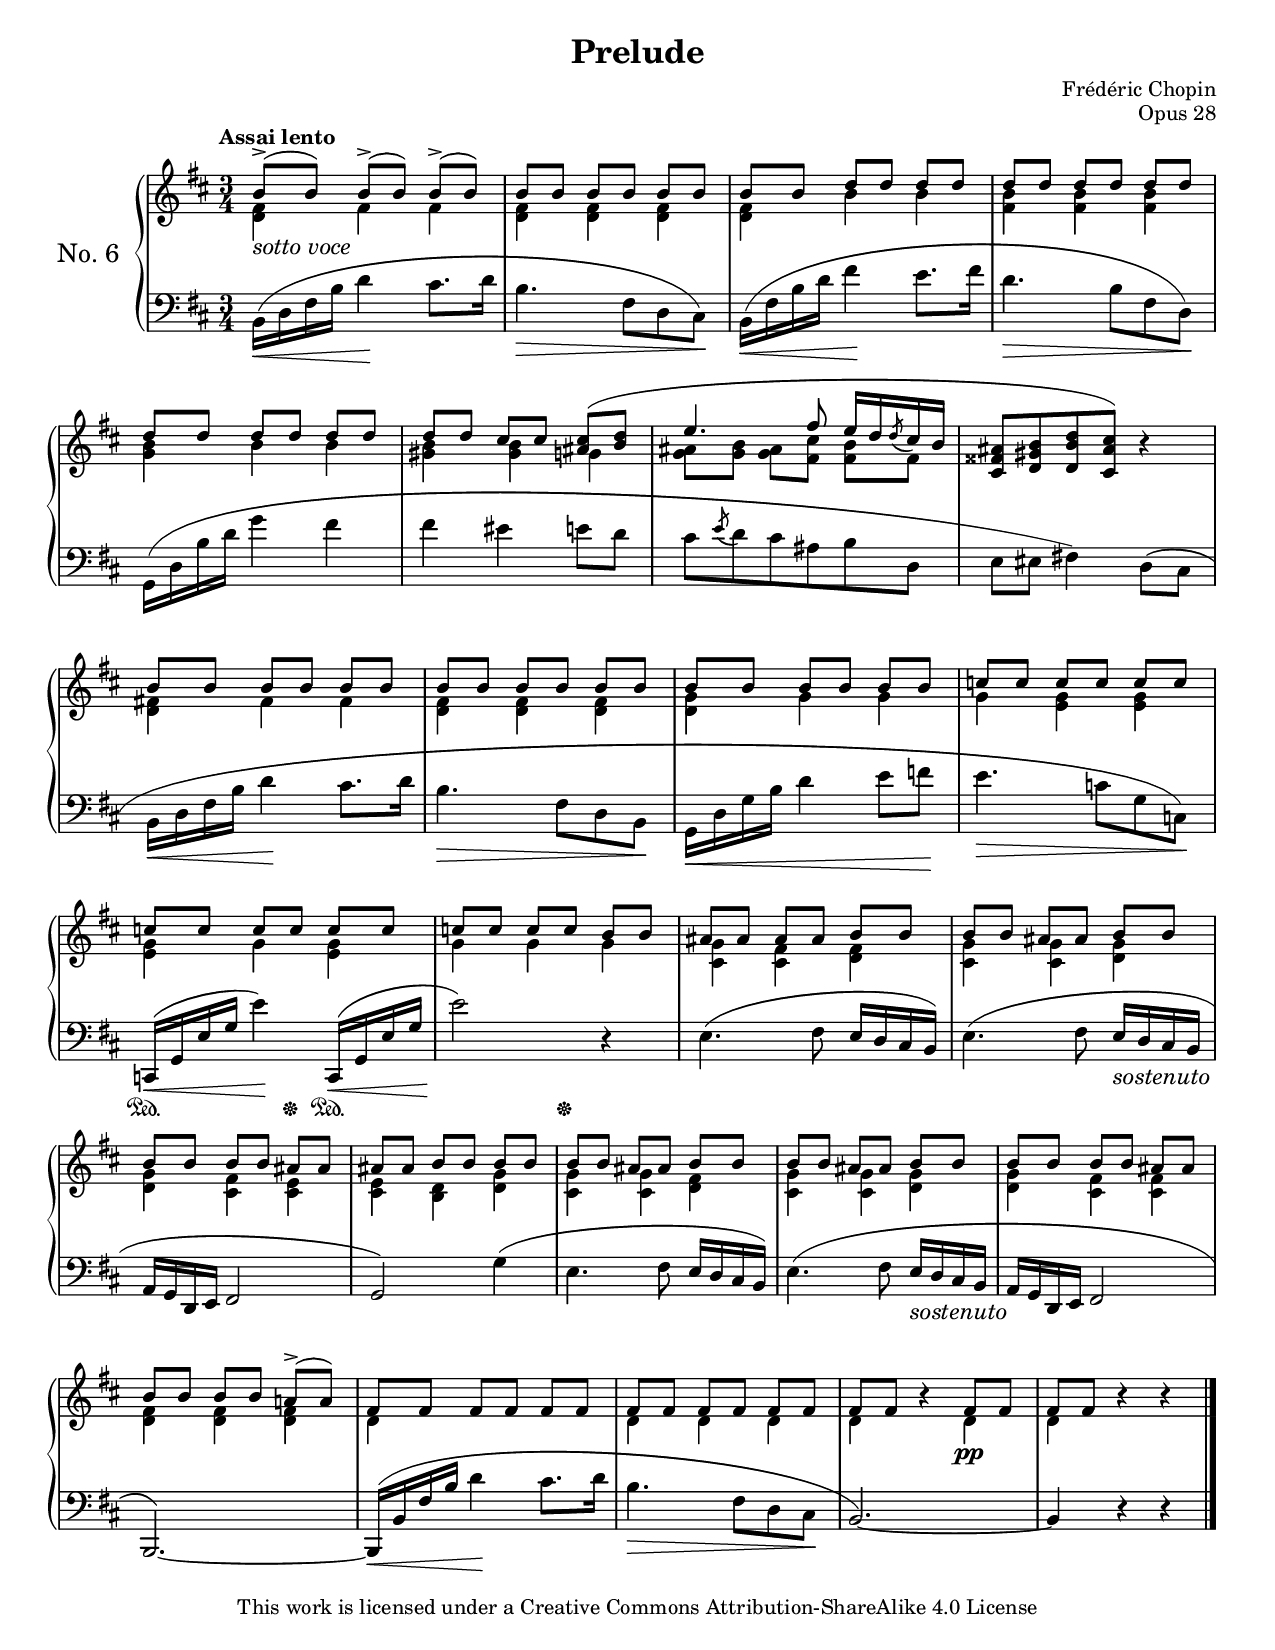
\version "2.24.0"

\include "includes/header-paper.ily"
%...+....1....+....2....+....3....+....4....+....5....+....6....+....7....+....

\version "2.24.0"
\language "english"

\include "global-variables.ily"

%%% Positions and shapes %%%

slurShapeA = \shape #'((0 . 2) (0 . -2) (-20 . -8) (0 . 0)) \etc
slurShapeB = \shape #'(
                        ((0 . 0) (0 . 0) (0 . 0) (0 . 0))
                        ((0 . 0) (0 . 1) (0 . 2) (0 . 3)) 
                      ) \etc
slurShapeC = \shape #'(
                        ((0 . 0) (0 . 0) (0 . 0) (0 . 0))
                        ((0 . 4.75) (0 . 4.5) (0 . 5) (0.5 . 4)) 
                      ) \etc
slurShapeD = \shape #'((0 . 0) (2 . -1) (-1 . -2) (0 . 0)) \etc

%%% Music %%%

global = {
  \time 3/4
  \key b \minor
  \accidentalStyle piano
  \set Timing.beamExceptions = #'()
  \set Timing.baseMoment = #(ly:make-moment 1/8)
  \set Timing.beatStructure = 2,2,2
}

rightHandUpper = \relative {
  \voiceOne
  b'8->( b) b->( b) b->( b) |
  b8 b b b b b |
  b8 b d d d d |
  d8 d d d d d |
  d8 d d d d d | 
  d8 d cs cs <as cs>( <b d> |
  e4. fs8 e16 d \slurDown \acciaccatura { d8 } \slurUp cs16 b |
  <cs, fss as>8[ <d gs b> <d b' d> <cs as' cs>]) b'4\rest |
  
  \barNumberCheck 9
  b8 b b b b b |
  b8 b b b b b |
  b8 b b b b b |
  c8 c c c c c |
  c8 c c c c c |
  c8 c c c b b |
  as8 as as as b b |
  b8 b as as b b|
  
  \barNumberCheck 17
  b8 b b b as as |
  as8 as b b b b |
  b8 b as as b b |
  b8 b as as b b |
  b8 b b b as as |
  b8 b b b a->( a) |
  fs8 fs fs fs fs fs |
  fs8 fs fs fs fs fs |
  fs8 fs b4\rest fs8 fs |
  fs8 fs b4\rest b\rest |
}

rightHandLower = \relative {
  \voiceTwo
  <d' fs>4 fs fs |
  <d fs>4 q q |
  <d fs>4 b' b |
  <fs b>4 q q |
  <g b>4 b b |
  <gs b>4 q g |
  <g as>8 <g b> <g as> <fs cs'> <fs b> fs |
  s2. |
  
  \barNumberCheck 9
  <d fs>4 fs fs |
  <d fs>4 q q |
  <d g>4 g g |
  g4 <e g> q |
  <e g>4 g <e g> |
  g4 g g |
  <cs, g'>4 <cs fs> <d fs> |
  <cs g'>4 q <d g> |
  
  \barNumberCheck 17
  <d g>4 <cs fs> <cs e> |
  <cs e>4 <b d> <d g> |
  <cs g'>4 q <d fs> |
  <cs g'>4 q <d g> |
  <d g>4 <cs fs> q |
  <d fs>4 q q |
  d4 s2 |
  d4 d d |
  
  \barNumberCheck 25
  d4 s d |
  d4 s2 |
}

rightHand = <<
  \clef treble
  \global
  \set Score.tempoHideNote = ##t 
  \tempo "Assai lento" 4 = 40
  \new Voice \rightHandUpper
  \new Voice \rightHandLower
>>

leftHand = \relative {
  \clef bass
  \global
  b,16(\< d fs b d4\! cs8. d16 |
  b4.\> fs8[ d cs])\! |
  b16(\< fs' b d fs4\! e8. fs16 |
  d4.\> b8[ fs d])\! |
  g,16-\slurShapeA ( d' b' d g4 fs |
  fs4 es e8 d |
  cs8[ \acciaccatura { e8 } d8 cs as b d,] |
  e8 es fs4) \stemDown d8( cs \stemNeutral |
  
  \barNumberCheck 9
  b16\< d fs b d4\! cs8. d16 |
  b4.\> fs8[ d b]\! |
  g16\< d' g b d4 e8 f\! |
  e4.\> c8[ g c,])\! |
  c,16(\< g' e' g e'4)\! c,,16(\< g' e' g |
  e'2)\! r4 |
  e,4.( fs8 e16 d cs b) |
  e4.-\slurShapeB ( fs8 e16_\sostenutom d cs b |
  
  \barNumberCheck 17
  a16 g d e fs2 |
  g2) g'4( |
  e4. fs8 e16 d cs b) |
  e4.-\slurShapeC ( fs8 e16_\sostenutom d cs b |
  a16 g d e fs2 |
  b,2.)~ |
  b16-\slurShapeD (\< b' fs' b d4\! cs8. d16 |
  b4.\> fs8[ d cs]\! |
  
  \barNumberCheck 25
  b2.)~ |
  b4 r r |
  \bar "|."
}

dynamics = {
  \override TextScript.Y-offset = -0.5
  \tag layout { s2.^\sottoVoce | }
  \tag midi   { s2.\p | }
  s2. * 7 |
  
  \barNumberCheck 9
  s2. * 6 |
  \tag layout { s2. }
  \tag midi   { s2.\p }
  s2. |
  
  \barNumberCheck 17
  s2. * 8 |
  
  \barNumberCheck 25
  s2 s4\pp |
  s2. |
}

pedal = {
  s2. * 8 |
  
  \barNumberCheck 9
  s2. * 4 |
  s4.\sustainOn s8\sustainOff s4\sustainOn |
  s4. s8\sustainOff s4 |
}

preludeSixMusic = \score { 
  \keepWithTag #'layout
  \new PianoStaff \with { 
    instrumentName = \markup \huge "No. 6"
  } <<
    \new Staff = "upper" \rightHand
    \new Dynamics \dynamics
    \new Staff = "lower" \leftHand
    \new Dynamics = "pedal" \pedal
  >>
  \layout {}
}

preludeSixMidi = \book {
  \bookOutputName "prelude-op28-no6"
  \score { 
    \keepWithTag #'midi
    <<
      \new Staff = "upper" << \rightHand \dynamics \pedal >>
      \new Staff = "lower" << \leftHand \dynamics \pedal >>
    >>
    \midi {}
  }
}


\header {
  title = "Prelude"
  opus = "Opus 28"
  composer = "Frédéric Chopin"
}

\paper {
  system-system-spacing.padding = 2
}

\preludeSixMusic
\preludeSixMidi
